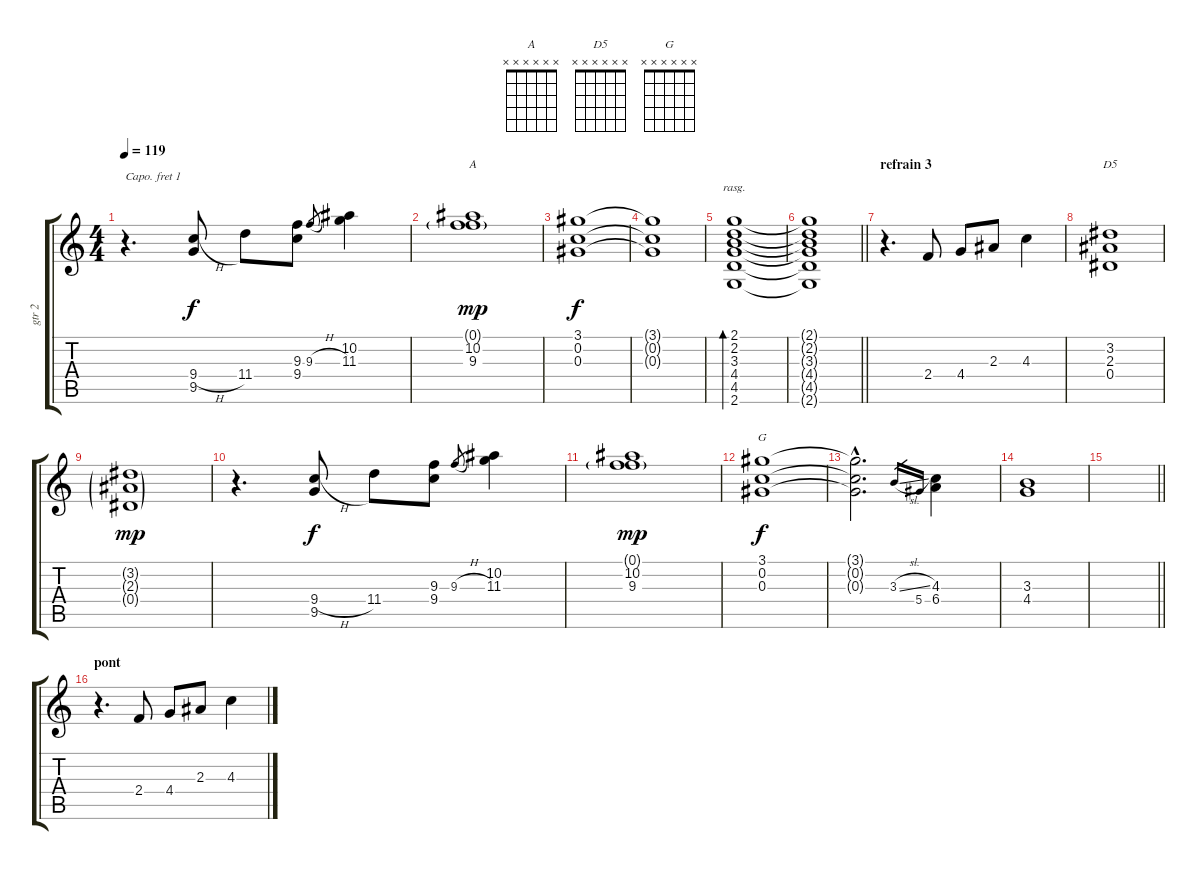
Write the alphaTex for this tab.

\track ("gtr 2" "gtr 2") {instrument acousticguitarsteel}
\staff {score tabs}
\capo 1
\tuning (E4 B3 G3 D3 A2 E2) {hide}
\chord ("A" x x x x x x)
\chord ("D5" x x x x x x)
\chord ("G" x x x x x x)
\ts (4 4)
\tempo 119
\clef g2
\ks c
r.4{d dy mp} (9.4{h} 9.5).8{dy f} 11.4.8 (9.3 9.4).8 9.3{h}.8{gr} (10.2 11.3).4 |
(0.1{g} 10.2 9.3).1{ch "A" dy mp} |
(3.1 0.2 0.3).1{dy f} |
(3.1{t} 0.2{t} 0.3{t}).1 |
(2.1 2.2 3.3 4.4 4.5 2.6).1{bd 120 rasg ii} |
\barLineRight lightlight
(2.1{t} 2.2{t} 3.3{t} 4.4{t} 4.5{t} 2.6{t}).1 |
\section ("" "refrain 3")
r.4{d} 2.4.8 4.4.8 2.3.8 4.3.4 |
(3.2 2.3 0.4).1{ch "D5"} |
(3.2{g} 2.3{g} 0.4{g}).1{dy mp} |
r.4{d} (9.4{h} 9.5).8{dy f} 11.4.8 (9.3 9.4).8 9.3{h}.8{gr} (10.2 11.3).4 |
(0.1{g} 10.2 9.3).1{dy mp} |
(3.1 0.2 0.3).1{ch "G" dy f} |
(3.1{hac t} 0.2{hac t} 0.3{hac t}).2{d} 3.3{sl}.16{gr} 5.4.16{gr} (4.3 6.4).4 |
(3.3 4.4).1 |
\barLineRight lightlight
|
\section ("" "pont")
r.4{d} 2.4.8 4.4.8 2.3.8 4.3.4
